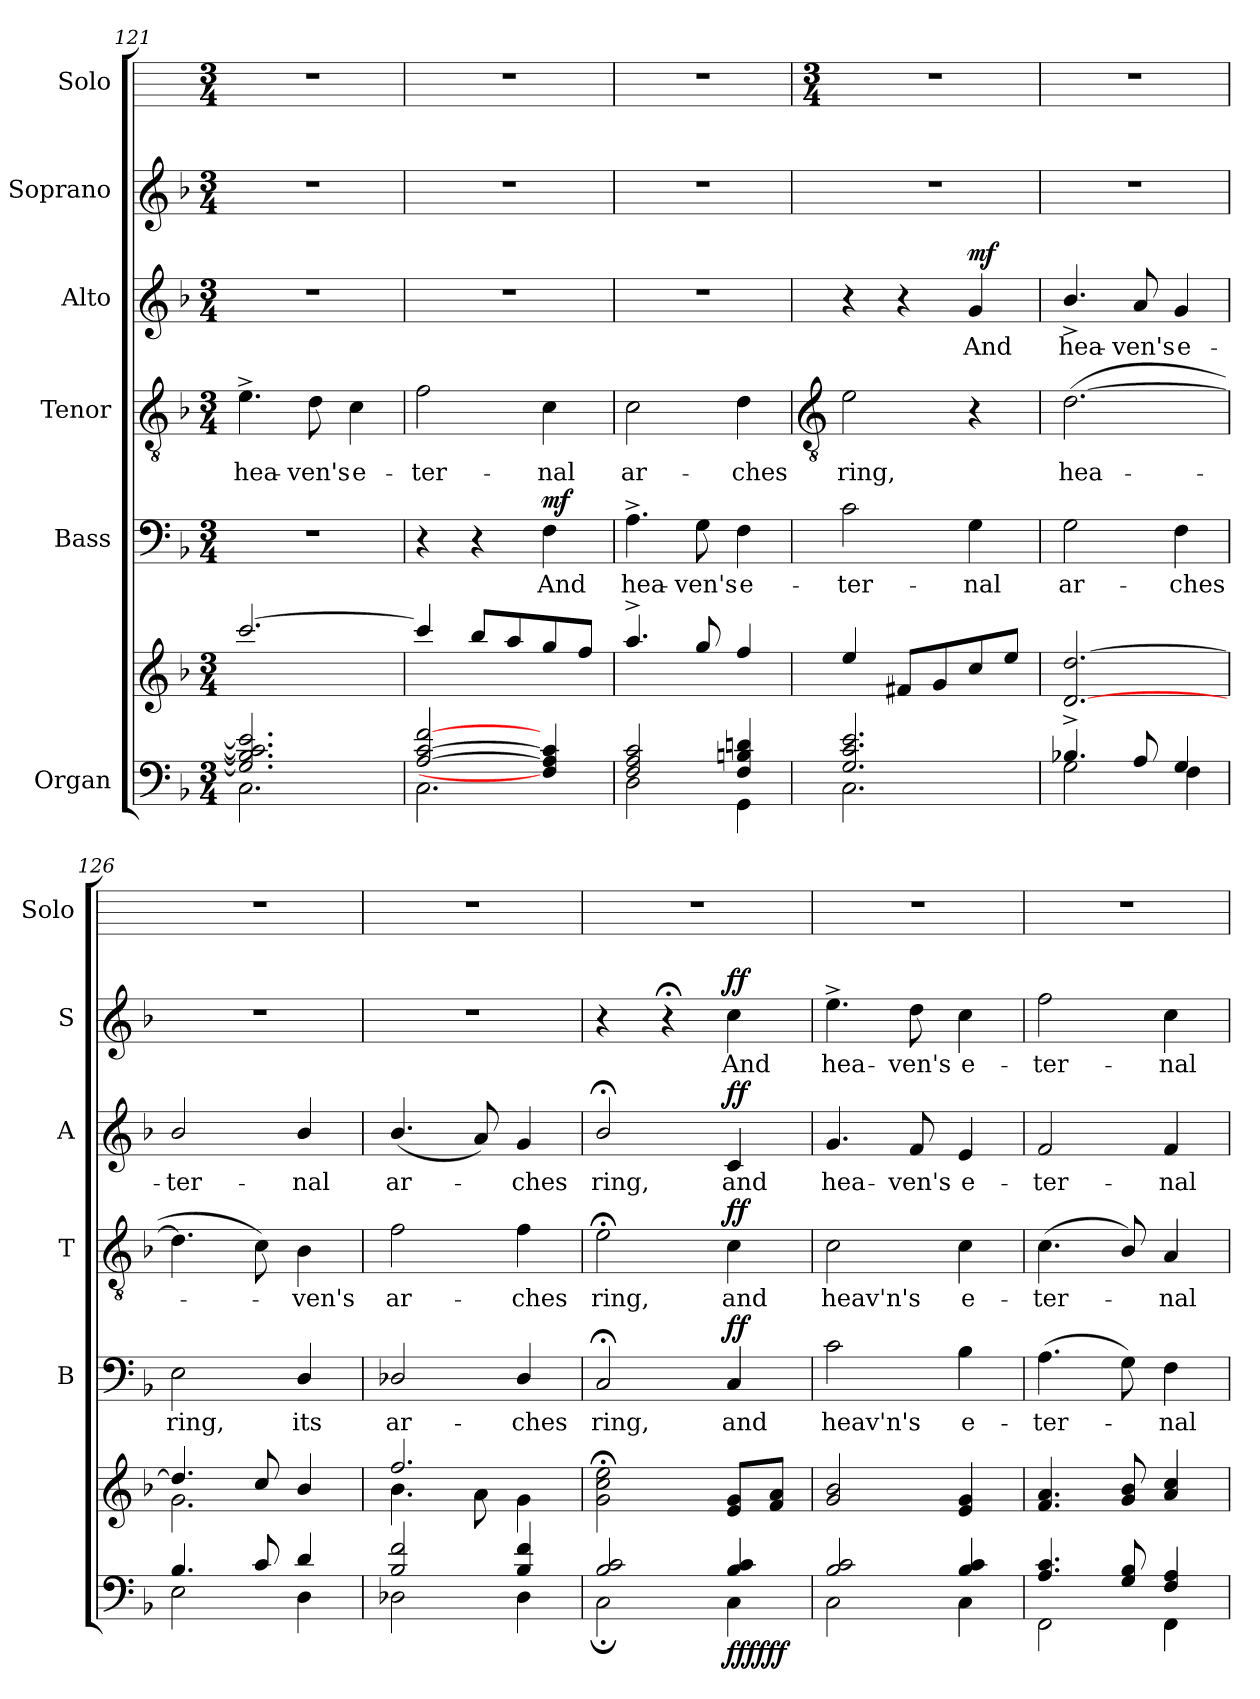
**kern	**kern	**dynam	**kern	**text	**dynam	**kern	**text	**dynam	**kern	**text	**dynam	**kern	**text	**dynam	**kern
*part6	*part6	*part6	*part5	*part5	*part5	*part4	*part4	*part4	*part3	*part3	*part3	*part2	*part2	*part2	*part1
*staff7	*staff6	*staff6/7	*staff5	*staff5	*staff5	*staff4	*staff4	*staff4	*staff3	*staff3	*staff3	*staff2	*staff2	*staff2	*staff1
*I"Organ	*	*	*I"Bass	*	*	*I"Tenor	*	*	*I"Alto	*	*	*I"Soprano	*	*	*I"Solo
*	*	*	*I'B	*	*	*I'T	*	*	*I'A	*	*	*I'S	*	*	*I'Solo
*clefF4	*clefG2	*	*clefF4	*	*	*clefGv2	*	*	*clefG2	*	*	*clefG2	*	*	*
*k[b-]	*k[b-]	*	*k[b-]	*	*	*k[b-]	*	*	*k[b-]	*	*	*k[b-]	*	*	*
*F:	*F:	*	*F:	*	*	*F:	*	*	*F:	*	*	*F:	*	*	*
*M3/4	*M3/4	*	*M3/4	*	*	*M3/4	*	*	*M3/4	*	*	*M3/4	*	*	*M3/4
=121	=121	=121	=121	=121	=121	=121	=121	=121	=121	=121	=121	=121	=121	=121	=121
*^	*^	*	*	*	*	*	*	*	*	*	*	*	*	*	*
!	!	!	!	!LO:DY:b=2	!LO:N:vis=1	!	!	!	!LO:LY:b	!	!LO:N:vis=1	!	!	!LO:N:vis=1	!	!	!
!	!	!	!	!LO:DY:n=1:b=2	!	!	!	!	!	!	!	!	!	!	!	!	!
!	!	!	!	!LO:DY:n=2:b	!	!	!	!	!	!	!	!	!	!	!	!	!
2.G/] 2.B-/] 2.c/] 2.e/]	2.C\	[2.ccc	2.ryy	mf mf mf	2.r	.	.	4.e^	hea-	.	2.r	.	.	2.r	.	.	2.r
!	!	!	!	!	!	!	!	!	!LO:LY:b	!	!	!	!	!	!	!	!
.	.	.	.	.	.	.	.	8d	-ven's	.	.	.	.	.	.	.	.
!	!	!	!	!	!	!	!	!	!LO:LY:b	!	!	!	!	!	!	!	!
.	.	.	.	.	.	.	.	4c	e-	.	.	.	.	.	.	.	.
=122	=122	=122	=122	=122	=122	=122	=122	=122	=122	=122	=122	=122	=122	=122	=122	=122	=122
!	!	!	!	!	!	!	!	!	!LO:LY:b	!	!LO:N:vis=1	!	!	!LO:N:vis=1	!	!	!
[2A/ [2c/ [2f/	2.C\	4ccc]	2.ryy	.	4r	.	.	2f	-ter-	.	2.r	.	.	2.r	.	.	2.r
.	.	8bb-L	.	.	4r	.	.	.	.	.	.	.	.	.	.	.	.
.	.	8aa	.	.	.	.	.	.	.	.	.	.	.	.	.	.	.
!	!	!	!	!	!	!LO:LY:b	!LO:DY:b	!	!LO:LY:b	!	!	!	!	!	!	!	!
4F/] 4A/] 4c/]	.	8gg	.	.	4F	And	mf	4c	-nal	.	.	.	.	.	.	.	.
.	.	8ffJ	.	.	.	.	.	.	.	.	.	.	.	.	.	.	.
=123	=123	=123	=123	=123	=123	=123	=123	=123	=123	=123	=123	=123	=123	=123	=123	=123	=123
!	!	!	!	!	!	!LO:LY:b	!	!	!LO:LY:b	!	!LO:N:vis=1	!	!	!LO:N:vis=1	!	!	!
2F/ 2A/ 2c/	2D\	4.aa^	2.ryy	.	4.A^	hea-	.	2c	ar-	.	2.r	.	.	2.r	.	.	2.r
!	!	!	!	!	!	!LO:LY:b	!	!	!	!	!	!	!	!	!	!	!
.	.	8gg	.	.	8G	-ven's	.	.	.	.	.	.	.	.	.	.	.
!	!	!	!	!	!	!LO:LY:b	!	!	!LO:LY:b	!	!	!	!	!	!	!	!
4F/ 4Bn/ 4dn/	4GG\	4ff	.	.	4F	e-	.	4d	-ches	.	.	.	.	.	.	.	.
!!LO:LB:g=z
=124	=124	=124	=124	=124	=124	=124	=124	=124	=124	=124	=124	=124	=124	=124	=124	=124	=124
*	*	*	*	*	*	*	*	*clefGv2	*	*	*	*	*	*	*	*	*
*	*	*	*	*	*	*	*	*	*	*	*	*	*	*	*	*	*M3/4
!	!	!	!	!	!	!LO:LY:b	!	!	!LO:LY:b	!	!	!	!	!LO:N:vis=1	!	!	!
2.G/ 2.c/ 2.e/	2.C\	4ee	2.ryy	.	2c	-ter-	.	2e	ring,	.	4r	.	.	2.r	.	.	2.r
.	.	8f#XL	.	.	.	.	.	.	.	.	4r	.	.	.	.	.	.
.	.	8g	.	.	.	.	.	.	.	.	.	.	.	.	.	.	.
!	!	!	!	!	!	!LO:LY:b	!	!	!	!	!	!LO:LY:b	!LO:DY:b	!	!	!	!
.	.	8cc	.	.	4G	-nal	.	4r	.	.	4g	And	mf	.	.	.	.
.	.	8eeJ	.	.	.	.	.	.	.	.	.	.	.	.	.	.	.
=125	=125	=125	=125	=125	=125	=125	=125	=125	=125	=125	=125	=125	=125	=125	=125	=125	=125
!	!	!	!	!	!	!LO:LY:b	!	!	!LO:LY:b	!	!	!LO:LY:b	!	!LO:N:vis=1	!	!	!
4.B-X^/	2G\	[2.d [2.dd	2.ryy	.	2G	ar-	.	(>[2.d	hea-	.	4.b-^/	hea-	.	2.r	.	.	2.r
!	!	!	!	!	!	!	!	!	!	!	!	!LO:LY:b	!	!	!	!	!
8A/	.	.	.	.	.	.	.	.	.	.	8a	-ven's	.	.	.	.	.
!	!	!	!	!	!	!LO:LY:b	!	!	!	!	!	!LO:LY:b	!	!	!	!	!
4G/	4F\	.	.	.	4F	-ches	.	.	.	.	4g	e-	.	.	.	.	.
=126	=126	=126	=126	=126	=126	=126	=126	=126	=126	=126	=126	=126	=126	=126	=126	=126	=126
!	!	!	!	!	!	!LO:LY:b	!	!	!	!	!	!LO:LY:b	!	!LO:N:vis=1	!	!	!
4.B-/	2E\	4.dd/]	2.g\	.	2E	ring,	.	4.d]	.	.	2b-/	-ter-	.	2.r	.	.	2.r
8c/	.	8cc/	.	.	.	.	.	8c)	.	.	.	.	.	.	.	.	.
!	!	!	!	!	!	!LO:LY:b	!	!	!LO:LY:b	!	!	!LO:LY:b	!	!	!	!	!
4d/	4D\	4b-/	.	.	4D/	its	.	4B-	ven's	.	4b-/	-nal	.	.	.	.	.
=127	=127	=127	=127	=127	=127	=127	=127	=127	=127	=127	=127	=127	=127	=127	=127	=127	=127
!	!	!	!	!	!	!LO:LY:b	!	!	!LO:LY:b	!	!	!LO:LY:b	!	!LO:N:vis=1	!	!	!
2B-/ 2f/	2D-X\	2.ff/	4.b-\	.	2D-X/	ar-	.	2f	ar-	.	(<4.b-/	ar-	.	2.r	.	.	2.r
.	.	.	8a\	.	.	.	.	.	.	.	8a)	.	.	.	.	.	.
!	!	!	!	!	!	!LO:LY:b	!	!	!LO:LY:b	!	!	!LO:LY:b	!	!	!	!	!
4B-/ 4f/	4D-\	.	4g\	.	4D-/	-ches	.	4f	-ches	.	4g	ches	.	.	.	.	.
=128	=128	=128	=128	=128	=128	=128	=128	=128	=128	=128	=128	=128	=128	=128	=128	=128	=128
!	!	!	!	!	!	!LO:LY:b	!	!	!LO:LY:b	!	!	!LO:LY:b	!	!	!	!	!
2B-/ 2c/	2C;\	2g\;< 2cc\;< 2ee\;<	2.ryy	.	2C;<	ring,	.	2e;<	ring,	.	2b-;</	ring,	.	4r	.	.	2.r
.	.	.	.	.	.	.	.	.	.	.	.	.	.	4r;<	.	.	.
!	!	!	!	!LO:DY:b=2	!	!LO:LY:b	!	!	!LO:LY:b	!	!	!LO:LY:b	!	!	!LO:LY:b	!	!
!	!	!	!	!LO:DY:n=1:b=2	!	!	!	!	!	!	!	!	!	!	!	!	!
!	!	!	!	!LO:DY:n=2:b	!	!	!LO:DY:b	!	!	!LO:DY:b	!	!	!LO:DY:b	!	!	!LO:DY:b	!
4B-/ 4c/	4C\	8e 8gL	.	ff ff ff	4C	and	ff	4c	and	ff	4c	and	ff	4cc	And	ff	.
.	.	8f 8aJ	.	.	.	.	.	.	.	.	.	.	.	.	.	.	.
=129	=129	=129	=129	=129	=129	=129	=129	=129	=129	=129	=129	=129	=129	=129	=129	=129	=129
!	!	!	!	!	!	!LO:LY:b	!	!	!LO:LY:b	!	!	!LO:LY:b	!	!	!LO:LY:b	!	!
2B-/ 2c/	2C\	2g 2b-	2.ryy	.	2c	heav'n's	.	2c	heav'n's	.	4.g	hea-	.	4.ee^	hea-	.	2.r
!	!	!	!	!	!	!	!	!	!	!	!	!LO:LY:b	!	!	!LO:LY:b	!	!
.	.	.	.	.	.	.	.	.	.	.	8f	-ven's	.	8dd	-ven's	.	.
!	!	!	!	!	!	!LO:LY:b	!	!	!LO:LY:b	!	!	!LO:LY:b	!	!	!LO:LY:b	!	!
4B-/ 4c/	4C\	4e 4g	.	.	4B-	e-	.	4c	e-	.	4e	e-	.	4cc	e-	.	.
=130	=130	=130	=130	=130	=130	=130	=130	=130	=130	=130	=130	=130	=130	=130	=130	=130	=130
!	!	!	!	!	!	!LO:LY:b	!	!	!LO:LY:b	!	!	!LO:LY:b	!	!	!LO:LY:b	!	!
4.A/ 4.c/	2FF\	4.f 4.a	2.ryy	.	(>4.A	-ter-	.	(<4.c	-ter-	.	2f	-ter-	.	2ff	-ter-	.	2.r
8G/ 8B-/	.	8g 8b-	.	.	8G)	.	.	8B-/)	.	.	.	.	.	.	.	.	.
!	!	!	!	!	!	!LO:LY:b	!	!	!LO:LY:b	!	!	!LO:LY:b	!	!	!LO:LY:b	!	!
4F/ 4A/	4FF\	4a 4cc	.	.	4F	nal	.	4A	nal	.	4f	-nal	.	4cc	-nal	.	.
*v	*v	*	*	*	*	*	*	*	*	*	*	*	*	*	*	*	*
*	*v	*v	*	*	*	*	*	*	*	*	*	*	*	*	*	*
=	=	=	=	=	=	=	=	=	=	=	=	=	=	=	=
*-	*-	*-	*-	*-	*-	*-	*-	*-	*-	*-	*-	*-	*-	*-	*-
